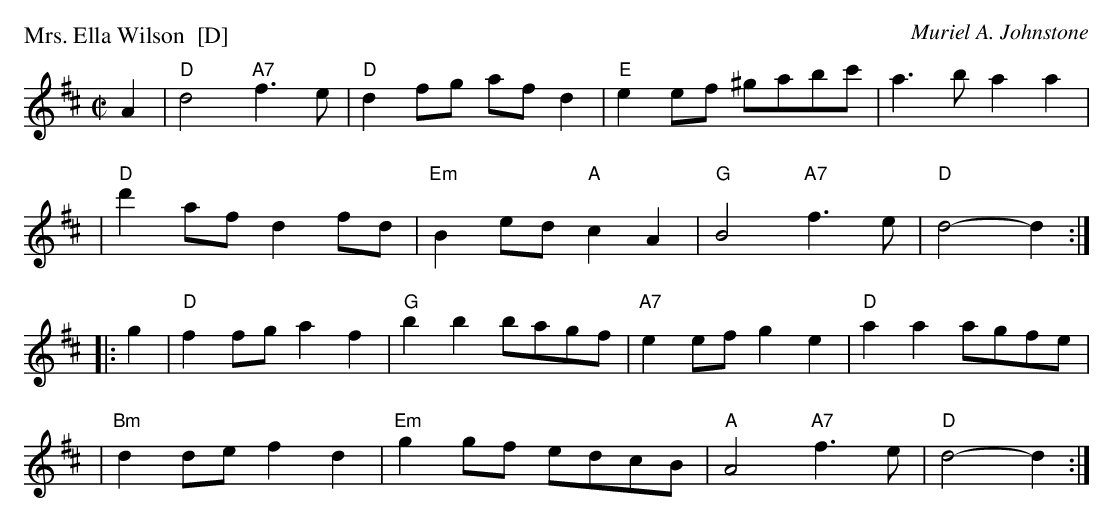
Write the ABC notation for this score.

X:1
P: Mrs. Ella Wilson  [D]
C: Muriel A. Johnstone
M: C|
L: 1/8
K: D
A2 \
| "D"d4 "A7"f3e | "D"d2fg afd2 | "E"e2ef ^gabc' | a3b a2a2 |
| "D"d'2af d2fd | "Em"B2ed "A"c2A2 | "G"B4 "A7"f3e | "D"d4- d2 :|
|: g2 \
| "D"f2fg a2f2 | "G"b2b2 bagf | "A7"e2ef g2e2 | "D"a2a2 agfe |
| "Bm"d2de f2d2 | "Em"g2gf edcB | "A"A4 "A7"f3e | "D"d4- d2 :|
